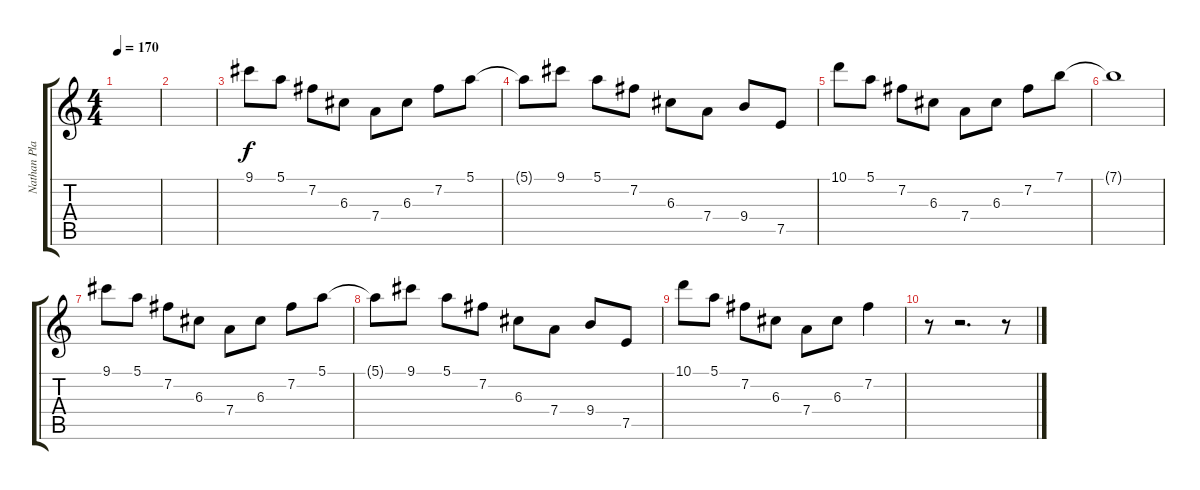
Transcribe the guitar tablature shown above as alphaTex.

\track ("Nathan Plaing another guitar" "Nathan Pla") {instrument distortionguitar}
\staff {score tabs}
\tuning (E4 B3 G3 D3 A2 E2) {hide}
\ts (4 4)
\tempo 170
\clef g2
\ks c
|
|
9.1.8 5.1.8 7.2.8 6.3.8 7.4.8 6.3.8 7.2.8 5.1.8 |
5.1{t}.8 9.1.8 5.1.8 7.2.8 6.3.8 7.4.8 9.4.8 7.5.8 |
10.1.8 5.1.8 7.2.8 6.3.8 7.4.8 6.3.8 7.2.8 7.1.8 |
7.1{t}.1 |
9.1.8 5.1.8 7.2.8 6.3.8 7.4.8 6.3.8 7.2.8 5.1.8 |
5.1{t}.8 9.1.8 5.1.8 7.2.8 6.3.8 7.4.8 9.4.8 7.5.8 |
10.1.8 5.1.8 7.2.8 6.3.8 7.4.8 6.3.8 7.2.4 |
r.8 r.2{d} r.8
